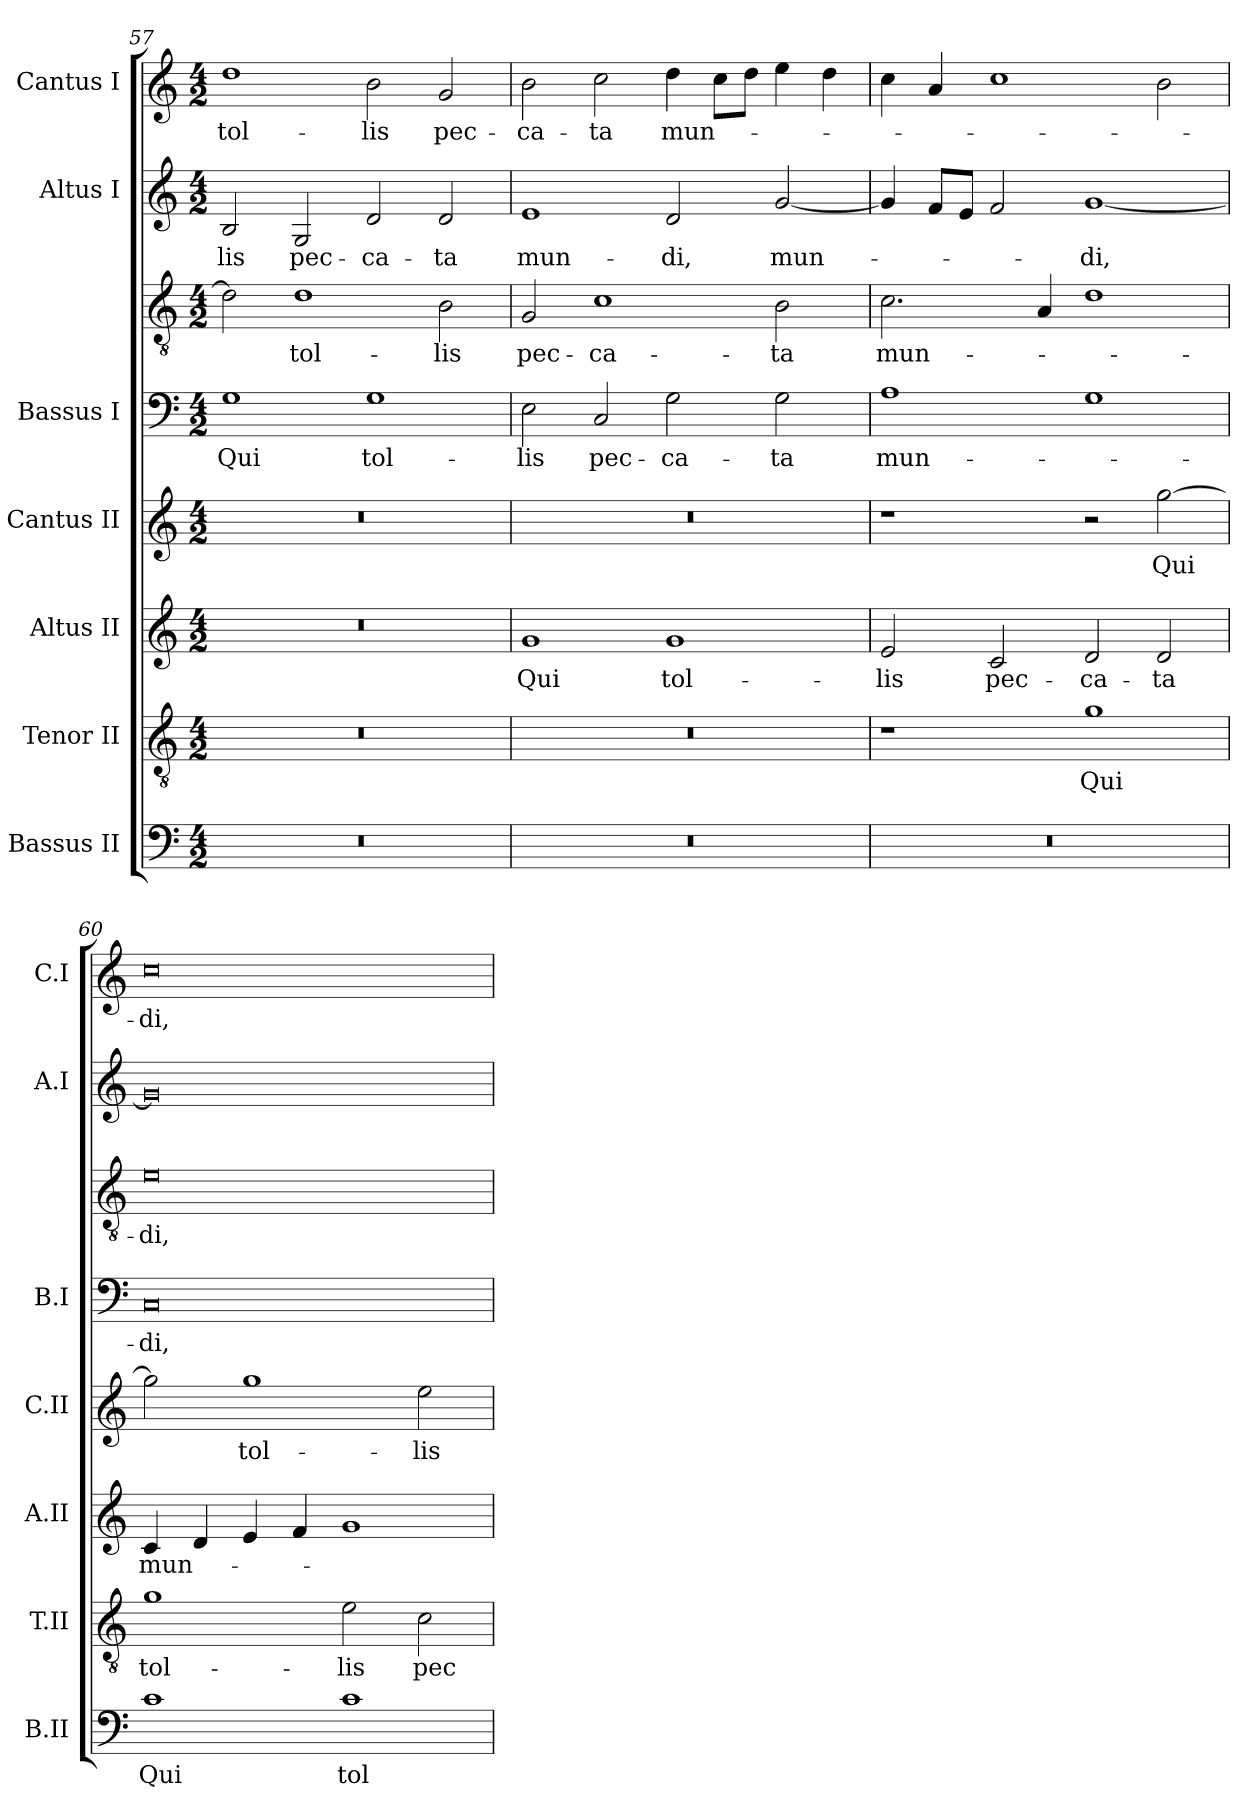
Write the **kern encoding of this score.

**kern	**text	**kern	**text	**kern	**text	**kern	**text	**kern	**text	**kern	**text	**kern	**text	**kern	**text
*part8	*part8	*part7	*part7	*part6	*part6	*part5	*part5	*part4	*part4	*part3	*part3	*part2	*part2	*part1	*part1
*staff8	*staff8	*staff7	*staff7	*staff6	*staff6	*staff5	*staff5	*staff4	*staff4	*staff3	*staff3	*staff2	*staff2	*staff1	*staff1
*I"Bassus II	*	*I"Tenor II	*	*I"Altus II	*	*I"Cantus II	*	*I"Bassus I	*	*	*	*I"Altus I	*	*I"Cantus I	*
*I'B.II	*	*I'T.II	*	*I'A.II	*	*I'C.II	*	*I'B.I	*	*	*	*I'A.I	*	*I'C.I	*
*clefF4	*	*clefGv2	*	*clefG2	*	*clefG2	*	*clefF4	*	*clefGv2	*	*clefG2	*	*clefG2	*
*	*	*ITrd7c12	*	*	*	*	*	*	*	*ITrd7c12	*	*	*	*	*
*k[]	*	*k[]	*	*k[]	*	*k[]	*	*k[]	*	*k[]	*	*k[]	*	*k[]	*
*C:	*	*C:	*	*C:	*	*C:	*	*C:	*	*C:	*	*C:	*	*C:	*
*M4/2	*	*M4/2	*	*M4/2	*	*M4/2	*	*M4/2	*	*M4/2	*	*M4/2	*	*M4/2	*
=57	=57	=57	=57	=57	=57	=57	=57	=57	=57	=57	=57	=57	=57	=57	=57
0r	.	0r	.	0r	.	0r	.	1G\	Qui	2D\]	.	2B/	-lis	1dd\	tol-
.	.	.	.	.	.	.	.	.	.	1D\	tol-	2G/	pec-	.	.
.	.	.	.	.	.	.	.	1G\	tol-	.	.	2d/	-ca-	2b\	-lis
.	.	.	.	.	.	.	.	.	.	2BB\	-lis	2d/	-ta	2g/	pec-
=58	=58	=58	=58	=58	=58	=58	=58	=58	=58	=58	=58	=58	=58	=58	=58
0r	.	0r	.	1g/	Qui	0r	.	2E\	-lis	2GG/	pec-	1e/	mun-	2b\	-ca-
.	.	.	.	.	.	.	.	2C/	pec-	1C\	-ca-	.	.	2cc\	-ta
.	.	.	.	1g/	tol-	.	.	2G\	-ca-	.	.	2d/	-di,	4dd\	mun-
.	.	.	.	.	.	.	.	.	.	.	.	.	.	8cc\L	.
.	.	.	.	.	.	.	.	.	.	.	.	.	.	8dd\J	.
.	.	.	.	.	.	.	.	2G\	-ta	2BB\	-ta	[2g/	mun-	4ee\	.
.	.	.	.	.	.	.	.	.	.	.	.	.	.	4dd\	.
=59	=59	=59	=59	=59	=59	=59	=59	=59	=59	=59	=59	=59	=59	=59	=59
0r	.	1r	.	2e/	-lis	1r	.	1A\	mun-	2.C\	mun-	4g/]	.	4cc\	.
.	.	.	.	.	.	.	.	.	.	.	.	8f/L	.	4a/	.
.	.	.	.	.	.	.	.	.	.	.	.	8e/J	.	.	.
.	.	.	.	2c/	pec-	.	.	.	.	.	.	2f/	.	1cc\	.
.	.	.	.	.	.	.	.	.	.	4AA/	.	.	.	.	.
.	.	1G\	Qui	2d/	-ca-	2r	.	1G\	.	1D\	.	[1g/	-di,	.	.
.	.	.	.	2d/	-ta	[2gg\	Qui	.	.	.	.	.	.	2b\	.
=60	=60	=60	=60	=60	=60	=60	=60	=60	=60	=60	=60	=60	=60	=60	=60
1c\	Qui	1G\	tol-	4c/	mun-	2gg\]	.	0C/	-di,	0E\	-di,	0g/]	.	0cc\	-di,
.	.	.	.	4d/	.	.	.	.	.	.	.	.	.	.	.
.	.	.	.	4e/	.	1gg\	tol-	.	.	.	.	.	.	.	.
.	.	.	.	4f/	.	.	.	.	.	.	.	.	.	.	.
1c\	tol-	2E\	-lis	1g/	.	.	.	.	.	.	.	.	.	.	.
.	.	2C\	pec-	.	.	2ee\	-lis	.	.	.	.	.	.	.	.
=	=	=	=	=	=	=	=	=	=	=	=	=	=	=	=
*-	*-	*-	*-	*-	*-	*-	*-	*-	*-	*-	*-	*-	*-	*-	*-
